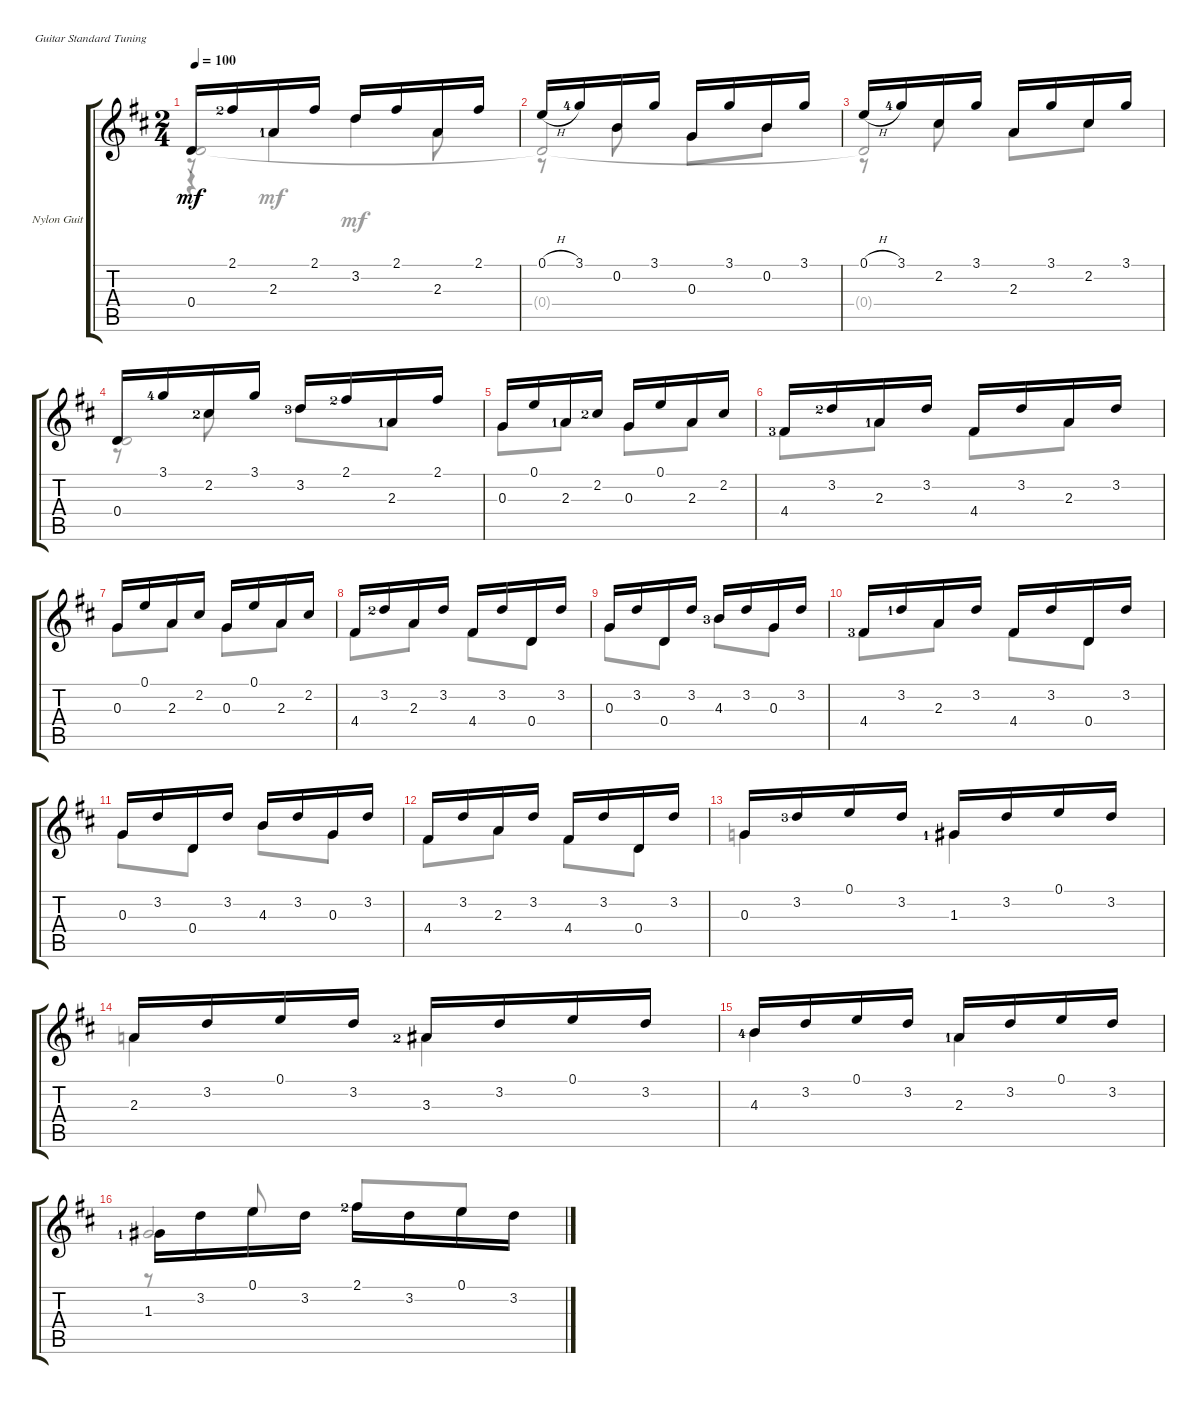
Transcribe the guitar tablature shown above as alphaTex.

\defaultSystemsLayout 4
\bracketExtendMode groupsimilarinstruments
\firstSystemTrackNameOrientation horizontal
\otherSystemsTrackNameOrientation horizontal
\track ("Nylon Guitar" "Nylon Guit") {instrument acousticguitarsteel}
\staff {score tabs}
\tuning (E4 B3 G3 D3 A2 E2)
\voice
\ts (2 4)
\tempo 100
\clef g2
\ks d
0.4.16{dy mf} 2.1{lf 3}.16 2.3{lf 2}.16 2.1.16 3.2.16 2.1.16 2.3.16 2.1.16 |
0.1{h}.16 3.1{lf 5}.16 0.2.16 3.1.16 0.3.16 3.1.16 0.2.16 3.1.16 |
0.1{h}.16 3.1{lf 5}.16 2.2.16 3.1.16 2.3.16 3.1.16 2.2.16 3.1.16 |
0.4.16 3.1{lf 5}.16 2.2{lf 3}.16 3.1.16 3.2{lf 4}.16 2.1{lf 3}.16 2.3{lf 2}.16 2.1.16 |
0.3.16 0.1.16 2.3{lf 2}.16 2.2{lf 3}.16 0.3.16 0.1.16 2.3.16 2.2.16 |
4.4{lf 4}.16 3.2{lf 3}.16 2.3{lf 2}.16 3.2.16 4.4.16 3.2.16 2.3.16 3.2.16 |
0.3.16 0.1.16 2.3.16 2.2.16 0.3.16 0.1.16 2.3.16 2.2.16 |
4.4.16 3.2{lf 3}.16 2.3.16 3.2.16 4.4.16 3.2.16 0.4.16 3.2.16 |
0.3.16 3.2.16 0.4.16 3.2.16 4.3{lf 4}.16 3.2.16 0.3.16 3.2.16 |
4.4{lf 4}.16 3.2{lf 2}.16 2.3.16 3.2.16 4.4.16 3.2.16 0.4.16 3.2.16 |
0.3.16 3.2.16 0.4.16 3.2.16 4.3.16 3.2.16 0.3.16 3.2.16 |
4.4.16 3.2.16 2.3.16 3.2.16 4.4.16 3.2.16 0.4.16 3.2.16 |
0.3.16 3.2{lf 4}.16 0.1.16 3.2.16 1.3{lf 2}.16 3.2.16 0.1.16 3.2.16 |
2.3.16 3.2.16 0.1.16 3.2.16 3.3{lf 3}.16 3.2.16 0.1.16 3.2.16 |
4.3{lf 5}.16 3.2.16 0.1.16 3.2.16 2.3{lf 2}.16 3.2.16 0.1.16 3.2.16 |
1.3{lf 2}.16{beam invert} 3.2.16 0.1.16 3.2.16 2.1{lf 3}.16{beam invert} 3.2.16 0.1.16 3.2.16
\voice
\clef g2
\ottava regular
\simile none
\ks d
0.4.2{dy mf beam invert} |
0.4{t}.2{beam invert} |
0.4{t}.2{beam invert} |
0.4.2{beam invert} |
0.3.8 2.3{lf 2}.8 0.3.8 2.3.8 |
4.4{lf 4}.8 2.3{lf 2}.8 4.4.8 2.3.8 |
0.3.8 2.3.8 0.3.8 2.3.8 |
4.4.8 2.3.8 4.4.8 0.4.8 |
0.3.8 0.4.8 4.3{lf 4}.8 0.3.8 |
4.4{lf 4}.8 2.3.8 4.4.8 0.4.8 |
0.3.8 0.4.8 4.3.8 0.3.8 |
4.4.8 2.3.8 4.4.8 0.4.8 |
0.3.4 1.3{lf 2}.4 |
2.3.4 3.3{lf 3}.4 |
4.3{lf 5}.4 2.3{lf 2}.4 |
1.3{lf 2}.2{beam invert}
\voice
\clef g2
\ottava regular
\simile none
\ks d
r.8{dy mf} 2.3{lf 2}.4 2.3.8 |
r.8 0.2.8 0.3.8 0.2.8 |
r.8 2.2.8 2.3.8 2.2.8 |
r.8 2.2{lf 3}.8 3.2{lf 4}.8 2.3{lf 2}.8 |
|
|
|
|
|
|
|
|
|
|
|
r.8{beam invert} 0.1.8{beam invert} 2.1{lf 3}.8{beam invert} 0.1.8
\voice
\clef g2
\ottava regular
\simile none
\ks d
r.4{dy mf} 3.2.4 |
|
|
|
|
|
|
|
|
|
|
|
|
|
|
